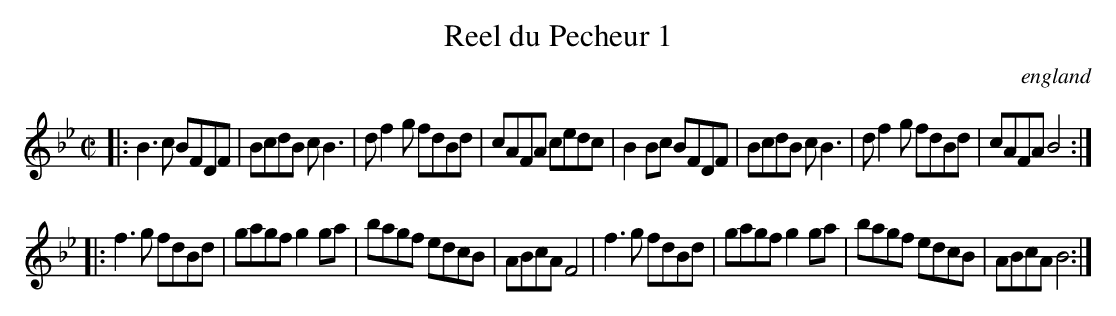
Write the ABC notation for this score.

X:1
T:Reel du Pecheur 1
O:england
M:C|
E:8
K:Bb
|:B3c BFDF|BcdB cB3|df2g fdBd|cAFA cedc|\
B2Bc BFDF|BcdB cB3|df2g fdBd|cAFA B4:|
|:f3g fdBd|gagf g2ga|bagf edcB|ABcA F4|\
f3g fdBd|gagf g2ga|bagf edcB|ABcA B4:|
